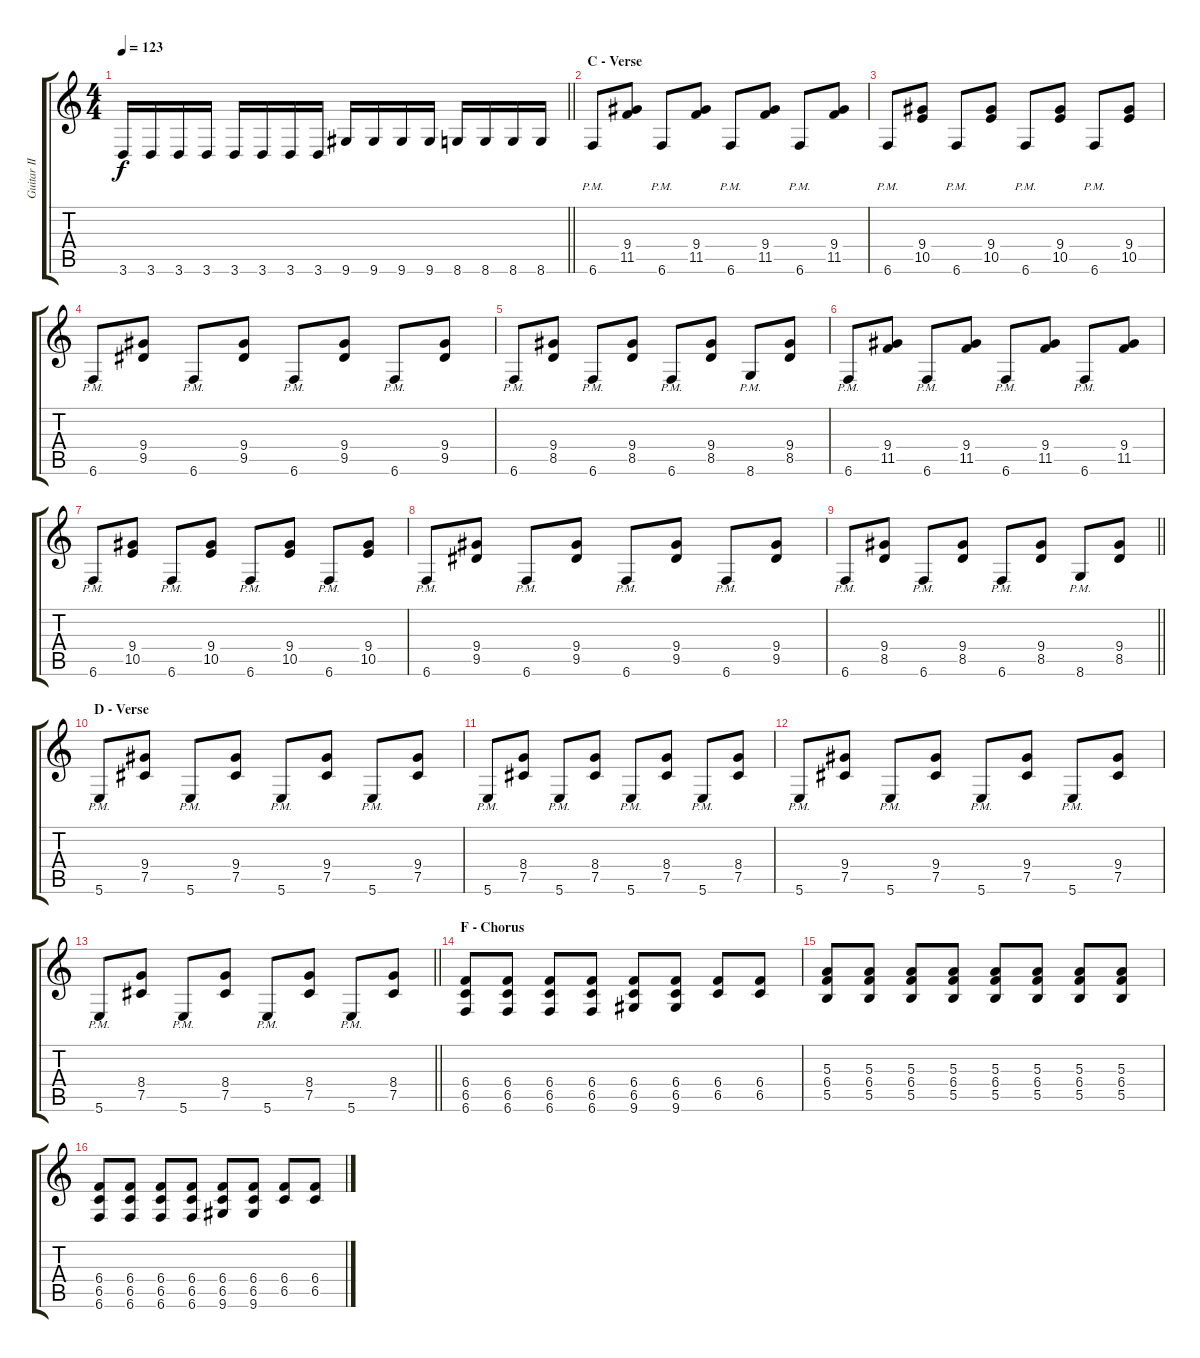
\track ("Guitar II" "Guitar II") {instrument distortionguitar}
\staff {score tabs}
\tuning (Db4 Ab3 E3 B2 Gb2 B1) {hide}
\ts (4 4)
\tempo 123
\clef g2
\barLineRight lightlight
\ks c
3.6.16{dy f} 3.6.16 3.6.16 3.6.16 3.6.16 3.6.16 3.6.16 3.6.16 9.6.16 9.6.16 9.6.16 9.6.16 8.6.16 8.6.16 8.6.16 8.6.16 |
\section ("" "C - Verse")
6.6{pm}.8 (9.4 11.5).8 6.6{pm}.8 (9.4 11.5).8 6.6{pm}.8 (9.4 11.5).8 6.6{pm}.8 (9.4 11.5).8 |
6.6{pm}.8 (9.4 10.5).8 6.6{pm}.8 (9.4 10.5).8 6.6{pm}.8 (9.4 10.5).8 6.6{pm}.8 (9.4 10.5).8 |
6.6{pm}.8 (9.4 9.5).8 6.6{pm}.8 (9.4 9.5).8 6.6{pm}.8 (9.4 9.5).8 6.6{pm}.8 (9.4 9.5).8 |
6.6{pm}.8 (9.4 8.5).8 6.6{pm}.8 (9.4 8.5).8 6.6{pm}.8 (9.4 8.5).8 8.6{pm}.8 (9.4 8.5).8 |
6.6{pm}.8 (9.4 11.5).8 6.6{pm}.8 (9.4 11.5).8 6.6{pm}.8 (9.4 11.5).8 6.6{pm}.8 (9.4 11.5).8 |
6.6{pm}.8 (9.4 10.5).8 6.6{pm}.8 (9.4 10.5).8 6.6{pm}.8 (9.4 10.5).8 6.6{pm}.8 (9.4 10.5).8 |
6.6{pm}.8 (9.4 9.5).8 6.6{pm}.8 (9.4 9.5).8 6.6{pm}.8 (9.4 9.5).8 6.6{pm}.8 (9.4 9.5).8 |
\barLineRight lightlight
6.6{pm}.8 (9.4 8.5).8 6.6{pm}.8 (9.4 8.5).8 6.6{pm}.8 (9.4 8.5).8 8.6{pm}.8 (9.4 8.5).8 |
\section ("" "D - Verse")
5.6{pm}.8 (9.4 7.5).8 5.6{pm}.8 (9.4 7.5).8 5.6{pm}.8 (9.4 7.5).8 5.6{pm}.8 (9.4 7.5).8 |
5.6{pm}.8 (8.4 7.5).8 5.6{pm}.8 (8.4 7.5).8 5.6{pm}.8 (8.4 7.5).8 5.6{pm}.8 (8.4 7.5).8 |
5.6{pm}.8 (9.4 7.5).8 5.6{pm}.8 (9.4 7.5).8 5.6{pm}.8 (9.4 7.5).8 5.6{pm}.8 (9.4 7.5).8 |
\barLineRight lightlight
5.6{pm}.8 (8.4 7.5).8 5.6{pm}.8 (8.4 7.5).8 5.6{pm}.8 (8.4 7.5).8 5.6{pm}.8 (8.4 7.5).8 |
\section ("" "F - Chorus")
(6.4 6.5 6.6).8 (6.4 6.5 6.6).8 (6.4 6.5 6.6).8 (6.4 6.5 6.6).8 (6.4 6.5 9.6).8 (6.4 6.5 9.6).8 (6.4 6.5).8 (6.4 6.5).8 |
(5.3 6.4 5.5).8 (5.3 6.4 5.5).8 (5.3 6.4 5.5).8 (5.3 6.4 5.5).8 (5.3 6.4 5.5).8 (5.3 6.4 5.5).8 (5.3 6.4 5.5).8 (5.3 6.4 5.5).8 |
(6.4 6.5 6.6).8 (6.4 6.5 6.6).8 (6.4 6.5 6.6).8 (6.4 6.5 6.6).8 (6.4 6.5 9.6).8 (6.4 6.5 9.6).8 (6.4 6.5).8 (6.4 6.5).8
